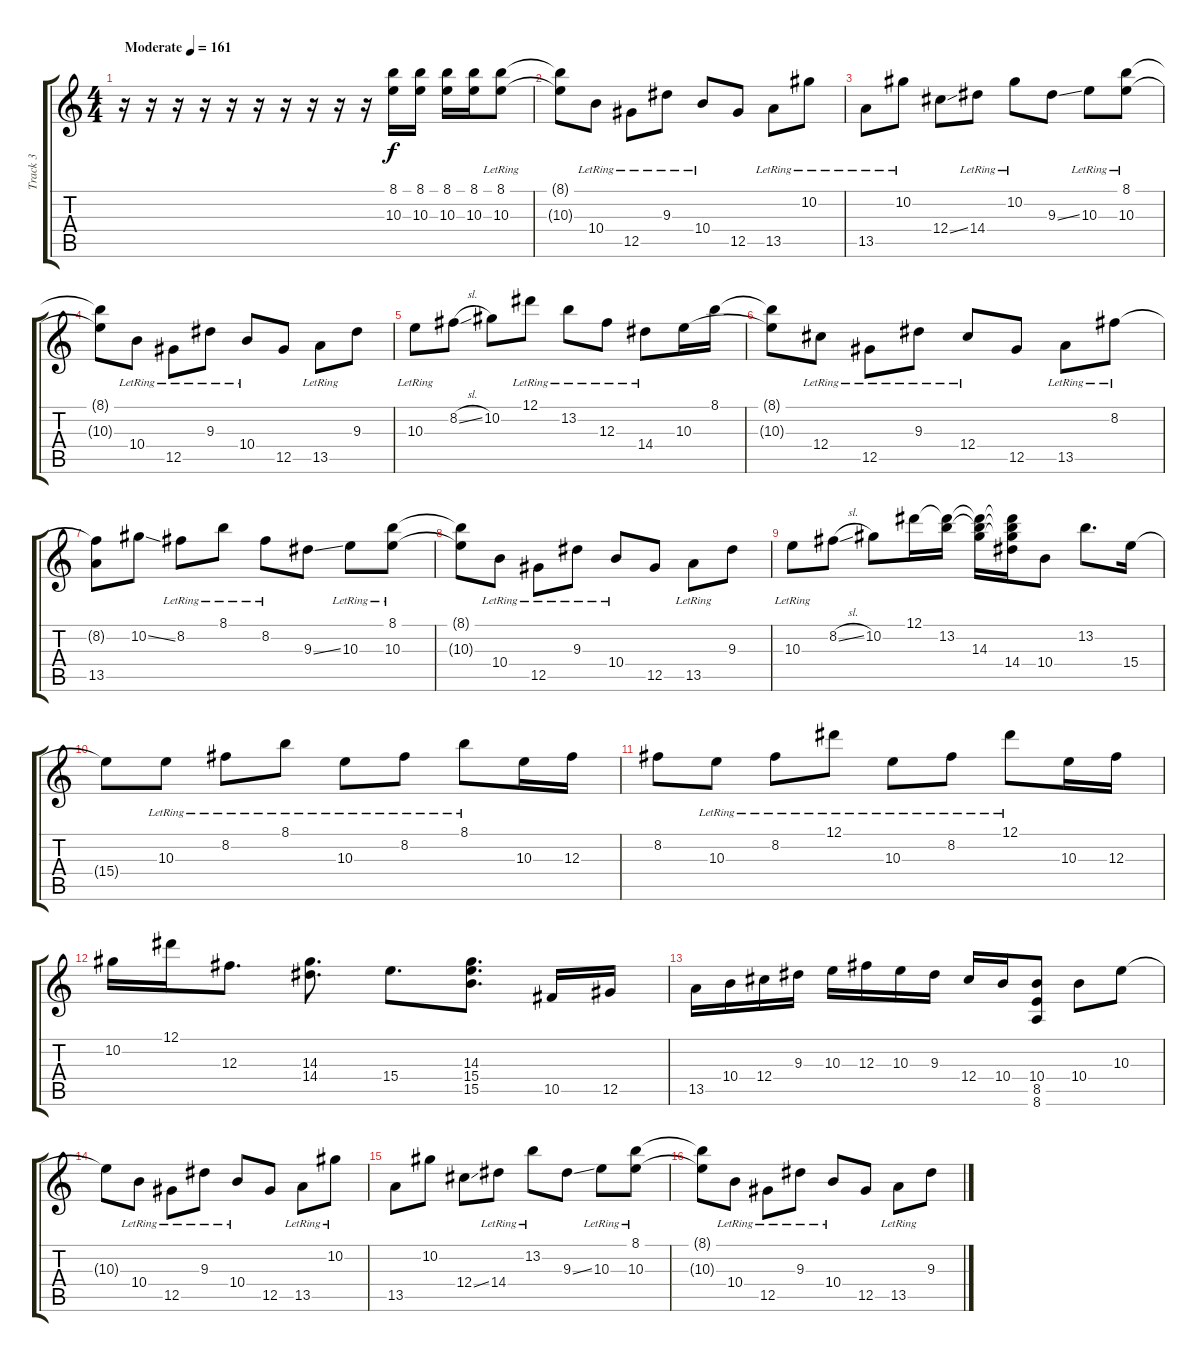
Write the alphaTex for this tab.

\track ("Track 3" "Track 3") {instrument electricguitarjazz}
\staff {score tabs}
\tuning (Eb4 Bb3 Gb3 Db3 Ab2 Db2) {hide}
\ts (4 4)
\tempo (161 "Moderate")
\clef g2
\ks c
r.16{dy f instrument electricguitarjazz} r.16 r.16 r.16 r.16 r.16 r.16 r.16 r.16 r.16 (8.1 10.3).16 (8.1 10.3).16 (8.1 10.3).16 (8.1 10.3).16 (8.1{lr} 10.3{lr}).8 |
(8.1{t} 10.3{t}).8 10.4{lr}.8 12.5{lr}.8 9.3{lr}.8 10.4{lr}.8 12.5.8 13.5{lr}.8 10.2{lr}.8 |
13.5{lr}.8 10.2{lr}.8 12.4{ss}.8 14.4{lr}.8 10.2{lr}.8 9.3{ss}.8 10.3{lr}.8 (8.1{lr} 10.3{lr}).8 |
(8.1{t} 10.3{t}).8 10.4{lr}.8 12.5{lr}.8 9.3{lr}.8 10.4{lr}.8 12.5.8 13.5{lr}.8 9.3.8 |
10.3{lr}.8 8.2{sl}.8 10.2.8 12.1{lr}.8 13.2{lr}.8 12.3{lr}.8 14.4{lr}.8 10.3.16 8.1.16 |
(8.1{t} 10.3{t}).8 12.4{lr}.8 12.5{lr}.8 9.3{lr}.8 12.4{lr}.8 12.5.8 13.5{lr}.8 8.2{lr}.8 |
(8.2{t} 13.5).8 10.2{ss}.8 8.2{lr}.8 8.1{lr}.8 8.2{lr}.8 9.3{ss}.8 10.3{lr}.8 (8.1{lr} 10.3{lr}).8 |
(8.1{t} 10.3{t}).8 10.4{lr}.8 12.5{lr}.8 9.3{lr}.8 10.4{lr}.8 12.5.8 13.5{lr}.8 9.3.8 |
10.3{lr}.8 8.2{sl}.8 10.2.8 12.1.16 (12.1{t} 13.2).16 (12.1{t} 13.2{t} 14.3).16 (12.1{t} 13.2{t} 14.3{t} 14.4).16 10.4.8 13.2.8{d} 15.4.16 |
15.4{t}.8 10.3{lr}.8 8.2{lr}.8 8.1{lr}.8 10.3{lr}.8 8.2{lr}.8 8.1{lr}.8 10.3.16 12.3.16 |
8.2.8 10.3{lr}.8 8.2{lr}.8 12.1{lr}.8 10.3{lr}.8 8.2{lr}.8 12.1{lr}.8 10.3.16 12.3.16 |
10.2.16 12.1.16 12.3.8{d} (14.3 14.4).8{d} 15.4.8{d} (14.3 15.4 15.5).8{d} 10.5.16 12.5.16 |
13.5.16 10.4.16 12.4.16 9.3.16 10.3.16 12.3.16 10.3.16 9.3.16 12.4.16 10.4.16 (10.4 8.5 8.6).8 10.4.8 10.3.8 |
10.3{t}.8 10.4{lr}.8 12.5{lr}.8 9.3{lr}.8 10.4{lr}.8 12.5.8 13.5{lr}.8 10.2{lr}.8 |
13.5.8 10.2.8 12.4{ss}.8 14.4{lr}.8 13.2{lr}.8 9.3{ss}.8 10.3{lr}.8 (8.1{lr} 10.3{lr}).8 |
(8.1{t} 10.3{t}).8 10.4{lr}.8 12.5{lr}.8 9.3{lr}.8 10.4{lr}.8 12.5.8 13.5{lr}.8 9.3.8
